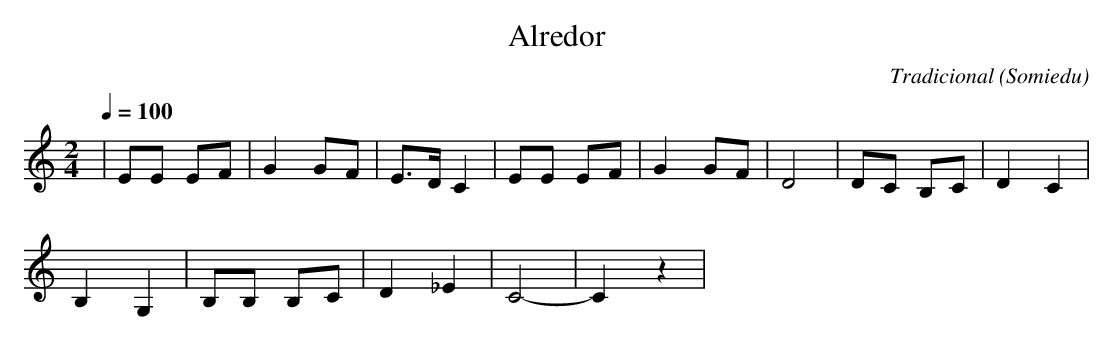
X:1
T:Alredor
C:Tradicional
O:Somiedu
M:2/4
L:1/8
Q:1/4=100
K:C
|EE EF|G2 GF|E3/2D/ C2|EE EF|G2 GF|D4|DC B,C|D2 C2|
B,2 G,2|B,B, B,C|D2_E2|C4-|C2 z2|
